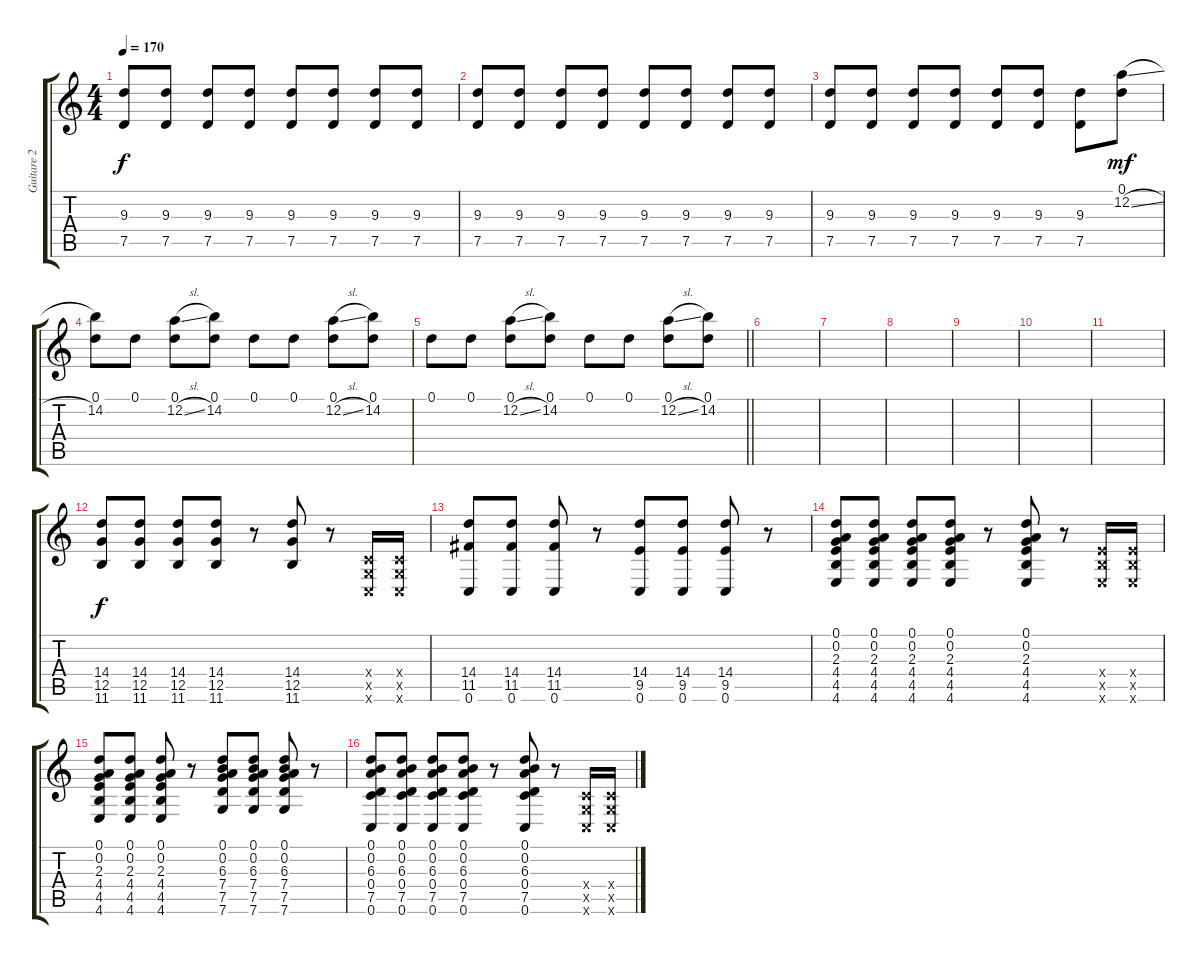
\track ("Guitare 2" "Guitare 2") {instrument overdrivenguitar}
\staff {score tabs}
\tuning (D4 A3 F3 C3 G2 C2) {hide}
\ts (4 4)
\tempo 170
\clef g2
\ks c
(9.3 7.5).8{dy f} (9.3 7.5).8 (9.3 7.5).8 (9.3 7.5).8 (9.3 7.5).8 (9.3 7.5).8 (9.3 7.5).8 (9.3 7.5).8 |
(9.3 7.5).8 (9.3 7.5).8 (9.3 7.5).8 (9.3 7.5).8 (9.3 7.5).8 (9.3 7.5).8 (9.3 7.5).8 (9.3 7.5).8 |
(9.3 7.5).8 (9.3 7.5).8 (9.3 7.5).8 (9.3 7.5).8 (9.3 7.5).8 (9.3 7.5).8 (9.3 7.5).8 (0.1 12.2{sl}).8{dy mf} |
(0.1 14.2).8 0.1.8 (0.1 12.2{sl}).8 (0.1 14.2).8 0.1.8 0.1.8 (0.1 12.2{sl}).8 (0.1 14.2).8 |
\barLineRight lightlight
0.1.8 0.1.8 (0.1 12.2{sl}).8 (0.1 14.2).8 0.1.8 0.1.8 (0.1 12.2{sl}).8 (0.1 14.2).8 |
|
|
|
|
|
|
(14.4 12.5 11.6).8{dy f volume 13 balance 13 instrument overdrivenguitar} (14.4 12.5 11.6).8 (14.4 12.5 11.6).8 (14.4 12.5 11.6).8 r.8 (14.4 12.5 11.6).8 r.8 (0.4{x} 0.5{x} 0.6{x}).16 (0.4{x} 0.5{x} 0.6{x}).16 |
(14.4 11.5 0.6).8 (14.4 11.5 0.6).8 (14.4 11.5 0.6).8 r.8 (14.4 9.5 0.6).8 (14.4 9.5 0.6).8 (14.4 9.5 0.6).8 r.8 |
(0.1 0.2 2.3 4.4 4.5 4.6).8 (0.1 0.2 2.3 4.4 4.5 4.6).8 (0.1 0.2 2.3 4.4 4.5 4.6).8 (0.1 0.2 2.3 4.4 4.5 4.6).8 r.8 (0.1 0.2 2.3 4.4 4.5 4.6).8 r.8 (4.4{x} 4.5{x} 4.6{x}).16 (4.4{x} 4.5{x} 4.6{x}).16 |
(0.1 0.2 2.3 4.4 4.5 4.6).8 (0.1 0.2 2.3 4.4 4.5 4.6).8 (0.1 0.2 2.3 4.4 4.5 4.6).8 r.8 (0.1 0.2 6.3 7.4 7.5 7.6).8 (0.1 0.2 6.3 7.4 7.5 7.6).8 (0.1 0.2 6.3 7.4 7.5 7.6).8 r.8 |
(0.1 0.2 6.3 0.4 7.5 0.6).8 (0.1 0.2 6.3 0.4 7.5 0.6).8 (0.1 0.2 6.3 0.4 7.5 0.6).8 (0.1 0.2 6.3 0.4 7.5 0.6).8 r.8 (0.1 0.2 6.3 0.4 7.5 0.6).8 r.8 (0.4{x} 0.5{x} 0.6{x}).16 (0.4{x} 0.5{x} 0.6{x}).16
